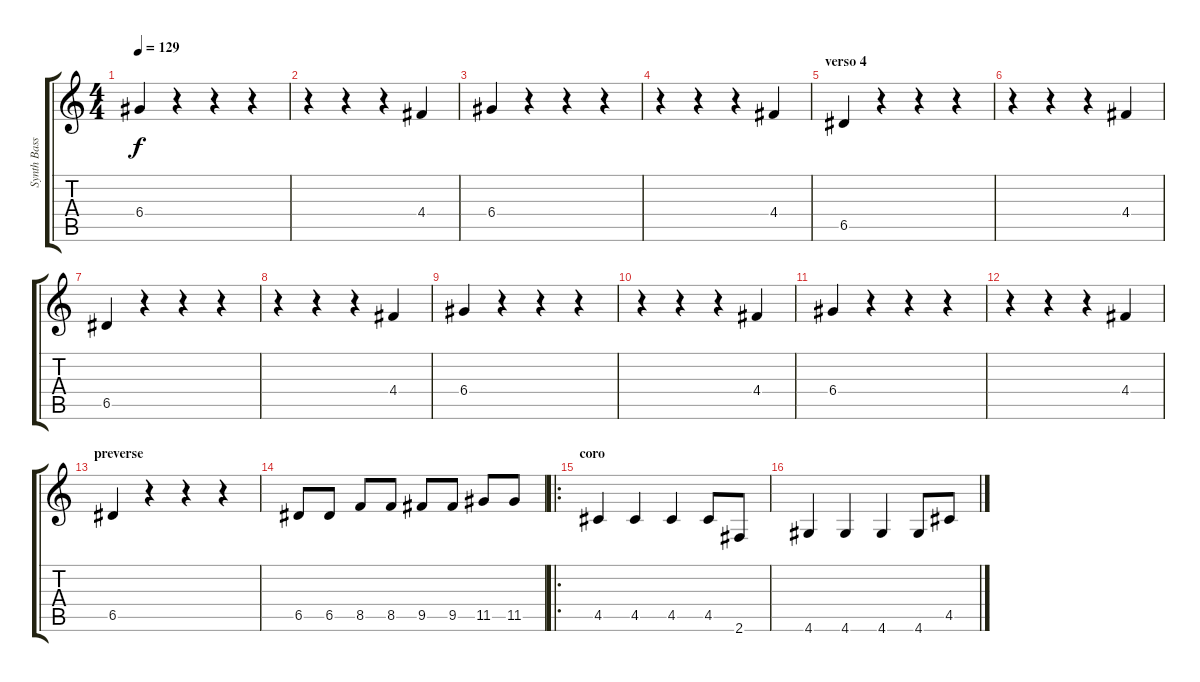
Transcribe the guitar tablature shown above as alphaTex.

\track ("Synth Bass" "Synth Bass") {instrument synthbass1}
\staff {score tabs}
\tuning (E4 B3 G3 D3 A2 E2) {hide}
\ts (4 4)
\tempo 129
\clef g2
\ks c
6.4.4{dy f} r.4 r.4 r.4 |
r.4 r.4 r.4 4.4.4 |
6.4.4 r.4 r.4 r.4 |
r.4 r.4 r.4 4.4.4 |
\section ("" "verso 4")
6.5.4 r.4 r.4 r.4 |
r.4 r.4 r.4 4.4.4 |
6.5.4 r.4 r.4 r.4 |
r.4 r.4 r.4 4.4.4 |
6.4.4 r.4 r.4 r.4 |
r.4 r.4 r.4 4.4.4 |
6.4.4 r.4 r.4 r.4 |
r.4 r.4 r.4 4.4.4 |
\section ("" "preverse")
6.5.4 r.4 r.4 r.4 |
6.5.8 6.5.8 8.5.8 8.5.8 9.5.8 9.5.8 11.5.8 11.5.8 |
\ro
\section ("" "coro")
4.5.4 4.5.4 4.5.4 4.5.8 2.6.8 |
4.6.4 4.6.4 4.6.4 4.6.8 4.5.8
